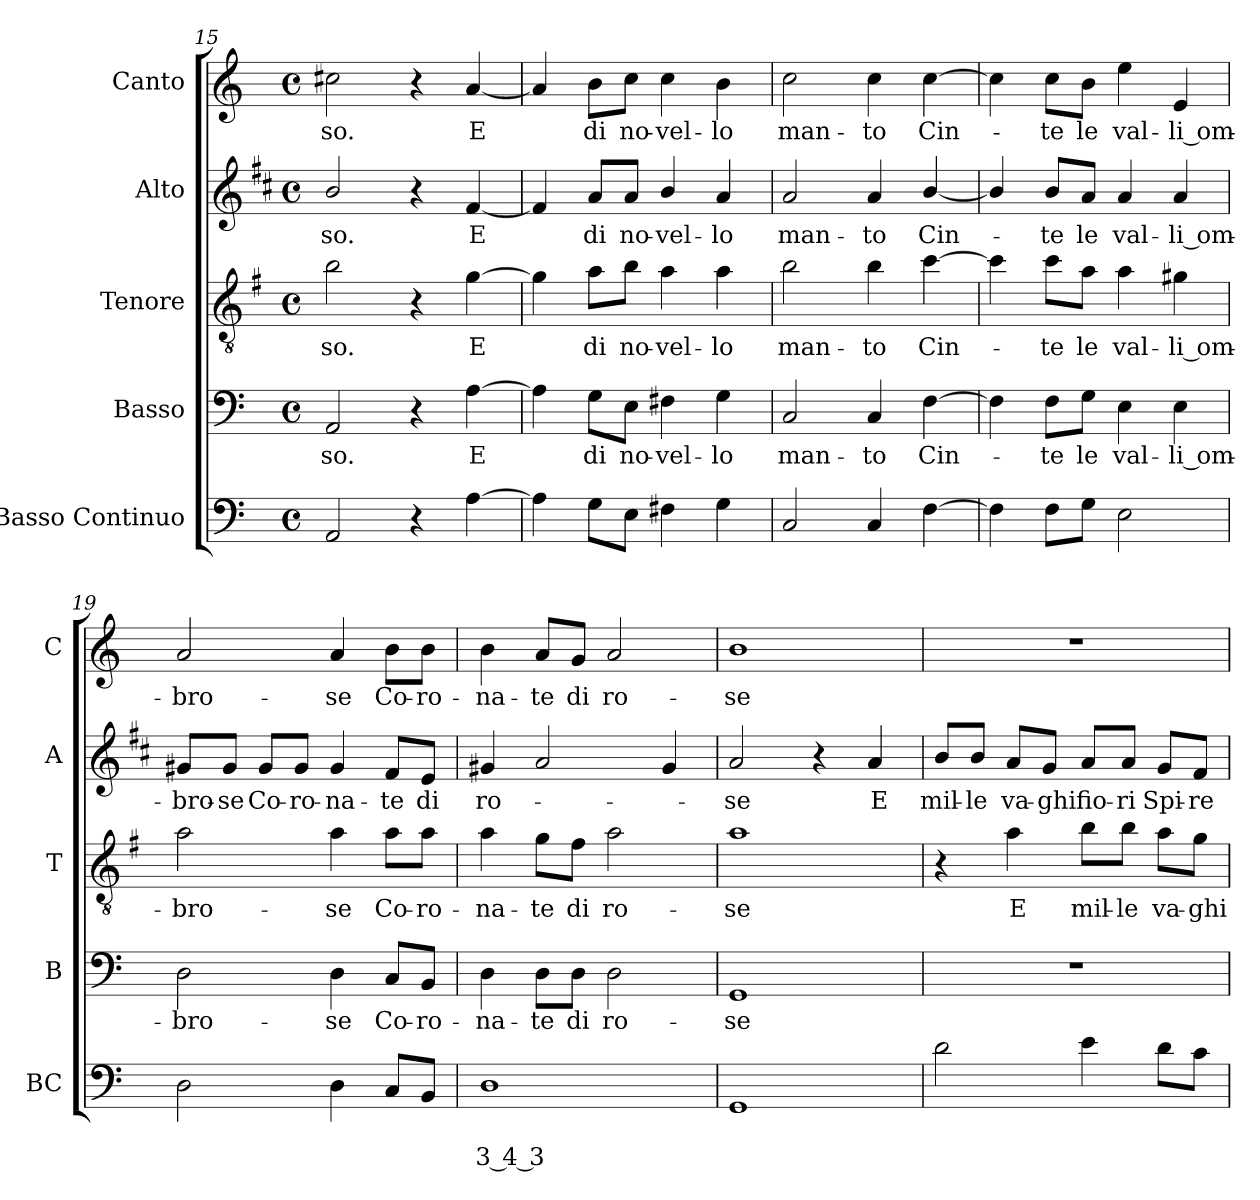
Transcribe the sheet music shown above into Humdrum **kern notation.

**kern	**text	**text	**kern	**text	**kern	**text	**kern	**text	**kern	**text
*part5	*part5	*part5	*part4	*part4	*part3	*part3	*part2	*part2	*part1	*part1
*staff5	*staff5	*staff5	*staff4	*staff4	*staff3	*staff3	*staff2	*staff2	*staff1	*staff1
*I"Basso Continuo	*	*	*I"Basso	*	*I"Tenore	*	*I"Alto	*	*I"Canto	*
*I'BC	*	*	*I'B	*	*I'T	*	*I'A	*	*I'C	*
*clefF4	*	*	*clefF4	*	*clefGv2	*	*clefG2	*	*clefG2	*
*	*	*	*	*	*ITrd4c7	*	*ITrd1c2	*	*	*
*k[]	*	*	*k[]	*	*k[]	*	*k[]	*	*k[]	*
*C:	*	*	*C:	*	*C:	*	*C:	*	*C:	*
*M4/4	*	*	*M4/4	*	*M4/4	*	*M4/4	*	*M4/4	*
*met(c)	*	*	*met(c)	*	*met(c)	*	*met(c)	*	*met(c)	*
=15	=15	=15	=15	=15	=15	=15	=15	=15	=15	=15
!	!	!	!	!LO:LY:b	!	!LO:LY:b	!	!LO:LY:b	!	!LO:LY:b
2AA/	.	.	2AA/	-so.	2e\	-so.	2a/	-so.	2cc#X\	-so.
4r	.	.	4r	.	4r	.	4r	.	4r	.
!	!	!	!	!LO:LY:b	!	!LO:LY:b	!	!LO:LY:b	!	!LO:LY:b
[4A\	.	.	[4A\	E	[4c\	E	[4e/	E	[4a/	E
=16	=16	=16	=16	=16	=16	=16	=16	=16	=16	=16
4A\]	.	.	4A\]	.	4c\]	.	4e/]	.	4a/]	.
!	!	!	!	!LO:LY:b	!	!LO:LY:b	!	!LO:LY:b	!	!LO:LY:b
8G\L	.	.	8G\L	di	8d\L	di	8g/L	di	8b\L	di
!	!	!	!	!LO:LY:b	!	!LO:LY:b	!	!LO:LY:b	!	!LO:LY:b
8E\J	.	.	8E\J	no-	8e\J	no-	8g/J	no-	8cc\J	no-
!	!	!	!	!LO:LY:b	!	!LO:LY:b	!	!LO:LY:b	!	!LO:LY:b
4F#X\	.	.	4F#X\	-vel-	4d\	-vel-	4a/	-vel-	4cc\	-vel-
!	!	!	!	!LO:LY:b	!	!LO:LY:b	!	!LO:LY:b	!	!LO:LY:b
4G\	.	.	4G\	-lo	4d\	-lo	4g/	-lo	4b\	-lo
=17	=17	=17	=17	=17	=17	=17	=17	=17	=17	=17
!	!	!	!	!LO:LY:b	!	!LO:LY:b	!	!LO:LY:b	!	!LO:LY:b
2C/	.	.	2C/	man-	2e\	man-	2g/	man-	2cc\	man-
!	!	!	!	!LO:LY:b	!	!LO:LY:b	!	!LO:LY:b	!	!LO:LY:b
4C/	.	.	4C/	-to	4e\	-to	4g/	-to	4cc\	-to
!	!	!	!	!LO:LY:b	!	!LO:LY:b	!	!LO:LY:b	!	!LO:LY:b
[4F\	.	.	[4F\	Cin-	[4f\	Cin-	[4a/	Cin-	[4cc\	Cin-
!!LO:LB:g=z
=18	=18	=18	=18	=18	=18	=18	=18	=18	=18	=18
4F\]	.	.	4F\]	.	4f\]	.	4a/]	.	4cc\]	.
!	!	!	!	!LO:LY:b	!	!LO:LY:b	!	!LO:LY:b	!	!LO:LY:b
8F\L	.	.	8F\L	-te	8f\L	-te	8a/L	-te	8cc\L	-te
!	!	!	!	!LO:LY:b	!	!LO:LY:b	!	!LO:LY:b	!	!LO:LY:b
8G\J	.	.	8G\J	le	8d\J	le	8g/J	le	8b\J	le
!	!	!	!	!LO:LY:b	!	!LO:LY:b	!	!LO:LY:b	!	!LO:LY:b
2E\	.	.	4E\	val-	4d\	val-	4g/	val-	4ee\	val-
!	!	!	!	!LO:LY:b	!	!LO:LY:b	!	!LO:LY:b	!	!LO:LY:b
.	.	.	4E\	-li om-	4c#X\	-li om-	4g/	-li om-	4e/	-li om-
=19	=19	=19	=19	=19	=19	=19	=19	=19	=19	=19
!	!	!	!	!LO:LY:b	!	!LO:LY:b	!	!LO:LY:b	!	!LO:LY:b
2D\	.	.	2D\	-bro-	2d\	-bro-	8f#X/L	-bro-	2a/	-bro-
!	!	!	!	!	!	!	!	!LO:LY:b	!	!
.	.	.	.	.	.	.	8f#/J	-se	.	.
!	!	!	!	!	!	!	!	!LO:LY:b	!	!
.	.	.	.	.	.	.	8f#/L	Co-	.	.
!	!	!	!	!	!	!	!	!LO:LY:b	!	!
.	.	.	.	.	.	.	8f#/J	-ro-	.	.
!	!	!	!	!LO:LY:b	!	!LO:LY:b	!	!LO:LY:b	!	!LO:LY:b
4D\	.	.	4D\	-se	4d\	-se	4f#/	-na-	4a/	-se
!	!	!	!	!LO:LY:b	!	!LO:LY:b	!	!LO:LY:b	!	!LO:LY:b
8C/L	.	.	8C/L	Co-	8d\L	Co-	8e/L	-te	8b\L	Co-
!	!	!	!	!LO:LY:b	!	!LO:LY:b	!	!LO:LY:b	!	!LO:LY:b
8BB/J	.	.	8BB/J	-ro-	8d\J	-ro-	8d/J	di	8b\J	-ro-
=20	=20	=20	=20	=20	=20	=20	=20	=20	=20	=20
!	!	!LO:LY:b	!	!LO:LY:b	!	!LO:LY:b	!	!LO:LY:b	!	!LO:LY:b
1D	.	3 4 3	4D\	-na-	4d\	-na-	4f#X/	ro-	4b\	-na-
!	!	!	!	!LO:LY:b	!	!LO:LY:b	!	!	!	!LO:LY:b
.	.	.	8D\L	-te	8c\L	-te	2g/	.	8a/L	-te
!	!	!	!	!LO:LY:b	!	!LO:LY:b	!	!	!	!LO:LY:b
.	.	.	8D\J	di	8B\J	di	.	.	8g/J	di
!	!	!	!	!LO:LY:b	!	!LO:LY:b	!	!	!	!LO:LY:b
.	.	.	2D\	ro-	2d\	ro-	.	.	2a/	ro-
.	.	.	.	.	.	.	4f#/	.	.	.
=21	=21	=21	=21	=21	=21	=21	=21	=21	=21	=21
!	!	!	!	!LO:LY:b	!	!LO:LY:b	!	!LO:LY:b	!	!LO:LY:b
1GG	.	.	1GG	-se	1d	-se	2g/	-se	1b	-se
.	.	.	.	.	.	.	4r	.	.	.
!	!	!	!	!	!	!	!	!LO:LY:b	!	!
.	.	.	.	.	.	.	4g/	E	.	.
=22	=22	=22	=22	=22	=22	=22	=22	=22	=22	=22
!	!	!	!	!	!	!	!	!LO:LY:b	!	!
2d\	.	.	1r	.	4r	.	8a/L	mil-	1r	.
!	!	!	!	!	!	!	!	!LO:LY:b	!	!
.	.	.	.	.	.	.	8a/J	-le	.	.
!	!	!	!	!	!	!LO:LY:b	!	!LO:LY:b	!	!
.	.	.	.	.	4d\	E	8g/L	va-	.	.
!	!	!	!	!	!	!	!	!LO:LY:b	!	!
.	.	.	.	.	.	.	8f/J	-ghi	.	.
!	!	!	!	!	!	!LO:LY:b	!	!LO:LY:b	!	!
4e\	.	.	.	.	8e\L	mil-	8g/L	fio-	.	.
!	!	!	!	!	!	!LO:LY:b	!	!LO:LY:b	!	!
.	.	.	.	.	8e\J	-le	8g/J	-ri	.	.
!	!	!	!	!	!	!LO:LY:b	!	!LO:LY:b	!	!
8d\L	.	.	.	.	8d\L	va-	8f/L	Spi-	.	.
!	!	!	!	!	!	!LO:LY:b	!	!LO:LY:b	!	!
8c\J	.	.	.	.	8c\J	-ghi	8e/J	-re-	.	.
=	=	=	=	=	=	=	=	=	=	=
*-	*-	*-	*-	*-	*-	*-	*-	*-	*-	*-
